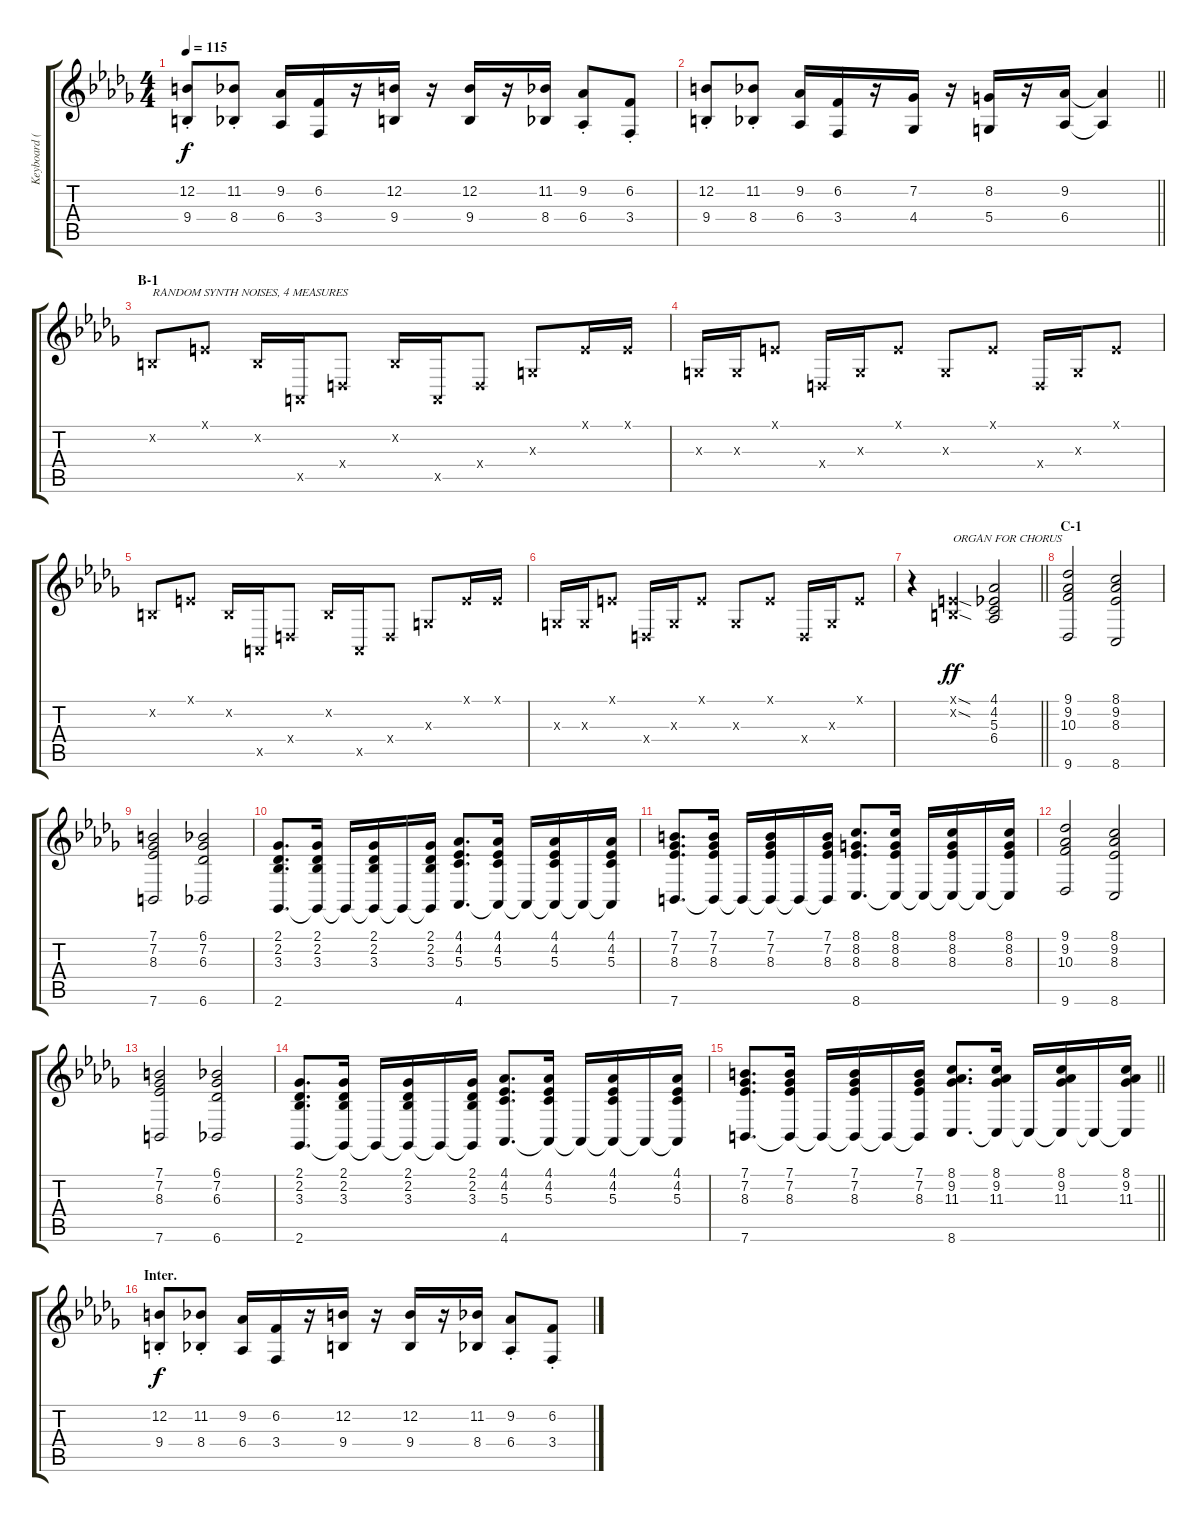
\track ("Keyboard (Kotobuki Tsumugi)" "Keyboard (") {instrument lead2sawtooth}
\staff {score tabs}
\tuning (E4 B3 G3 D3 A2 E2) {hide}
\ts (4 4)
\tempo 115
\clef g2
\ks db
(12.2{st} 9.4{st}).8{dy f} (11.2{st} 8.4{st}).8 (9.2 6.4).16 (6.2 3.4).16 r.16 (12.2 9.4).16 r.16 (12.2 9.4).16 r.16 (11.2 8.4).16 (9.2{st} 6.4{st}).8 (6.2{st} 3.4{st}).8 |
\barLineRight lightlight
(12.2{st} 9.4{st}).8 (11.2{st} 8.4{st}).8 (9.2 6.4).16 (6.2 3.4).16 r.16 (7.2 4.4).16 r.16 (8.2 5.4).16 r.16 (9.2 6.4).16 (9.2{t} 6.4{t}).4 |
\section ("" "B-1")
0.2{x}.8{txt "RANDOM SYNTH NOISES, 4 MEASURES"} 0.1{x}.8 0.2{x}.16 0.5{x}.16 0.4{x}.8 0.2{x}.16 0.5{x}.16 0.4{x}.8 0.3{x}.8 0.1{x}.16 0.1{x}.16 |
0.3{x}.16 0.3{x}.16 0.1{x}.8 0.4{x}.16 0.3{x}.16 0.1{x}.8 0.3{x}.8 0.1{x}.8 0.4{x}.16 0.3{x}.16 0.1{x}.8 |
0.2{x}.8 0.1{x}.8 0.2{x}.16 0.5{x}.16 0.4{x}.8 0.2{x}.16 0.5{x}.16 0.4{x}.8 0.3{x}.8 0.1{x}.16 0.1{x}.16 |
0.3{x}.16 0.3{x}.16 0.1{x}.8 0.4{x}.16 0.3{x}.16 0.1{x}.8 0.3{x}.8 0.1{x}.8 0.4{x}.16 0.3{x}.16 0.1{x}.8 |
\barLineRight lightlight
r.4 (0.1{sod x} 0.2{sod x}).4{txt "ORGAN FOR CHORUS" dy ff instrument drawbarorgan} (4.1 4.2 5.3 6.4).2 |
\section ("" "C-1")
(9.1 9.2 10.3 9.6).2 (8.1 9.2 8.3 8.6).2 |
(7.1 7.2 8.3 7.6).2 (6.1 7.2 6.3 6.6).2 |
(2.1 2.2 3.3 2.6).8{d} (2.1 2.2 3.3 2.6{t}).16 2.6{t}.16 (2.1 2.2 3.3 2.6{t}).16 2.6{t}.16 (2.1 2.2 3.3 2.6{t}).16 (4.1 4.2 5.3 4.6).8{d} (4.1 4.2 5.3 4.6{t}).16 4.6{t}.16 (4.1 4.2 5.3 4.6{t}).16 4.6{t}.16 (4.1 4.2 5.3 4.6{t}).16 |
(7.1 7.2 8.3 7.6).8{d} (7.1 7.2 8.3 7.6{t}).16 7.6{t}.16 (7.1 7.2 8.3 7.6{t}).16 7.6{t}.16 (7.1 7.2 8.3 7.6{t}).16 (8.1 8.2 8.3 8.6).8{d} (8.1 8.2 8.3 8.6{t}).16 8.6{t}.16 (8.1 8.2 8.3 8.6{t}).16 8.6{t}.16 (8.1 8.2 8.3 8.6{t}).16 |
(9.1 9.2 10.3 9.6).2 (8.1 9.2 8.3 8.6).2 |
(7.1 7.2 8.3 7.6).2 (6.1 7.2 6.3 6.6).2 |
(2.1 2.2 3.3 2.6).8{d} (2.1 2.2 3.3 2.6{t}).16 2.6{t}.16 (2.1 2.2 3.3 2.6{t}).16 2.6{t}.16 (2.1 2.2 3.3 2.6{t}).16 (4.1 4.2 5.3 4.6).8{d} (4.1 4.2 5.3 4.6{t}).16 4.6{t}.16 (4.1 4.2 5.3 4.6{t}).16 4.6{t}.16 (4.1 4.2 5.3 4.6{t}).16 |
\barLineRight lightlight
(7.1 7.2 8.3 7.6).8{d} (7.1 7.2 8.3 7.6{t}).16 7.6{t}.16 (7.1 7.2 8.3 7.6{t}).16 7.6{t}.16 (7.1 7.2 8.3 7.6{t}).16 (8.1 9.2 11.3 8.6).8{d} (8.1 9.2 11.3 8.6{t}).16 8.6{t}.16 (8.1 9.2 11.3 8.6{t}).16 8.6{t}.16 (8.1 9.2 11.3 8.6{t}).16 |
\section ("" "Inter.")
(12.2{st} 9.4{st}).8{dy f instrument lead2sawtooth} (11.2{st} 8.4{st}).8 (9.2 6.4).16 (6.2 3.4).16 r.16 (12.2 9.4).16 r.16 (12.2 9.4).16 r.16 (11.2 8.4).16 (9.2{st} 6.4{st}).8 (6.2{st} 3.4{st}).8
